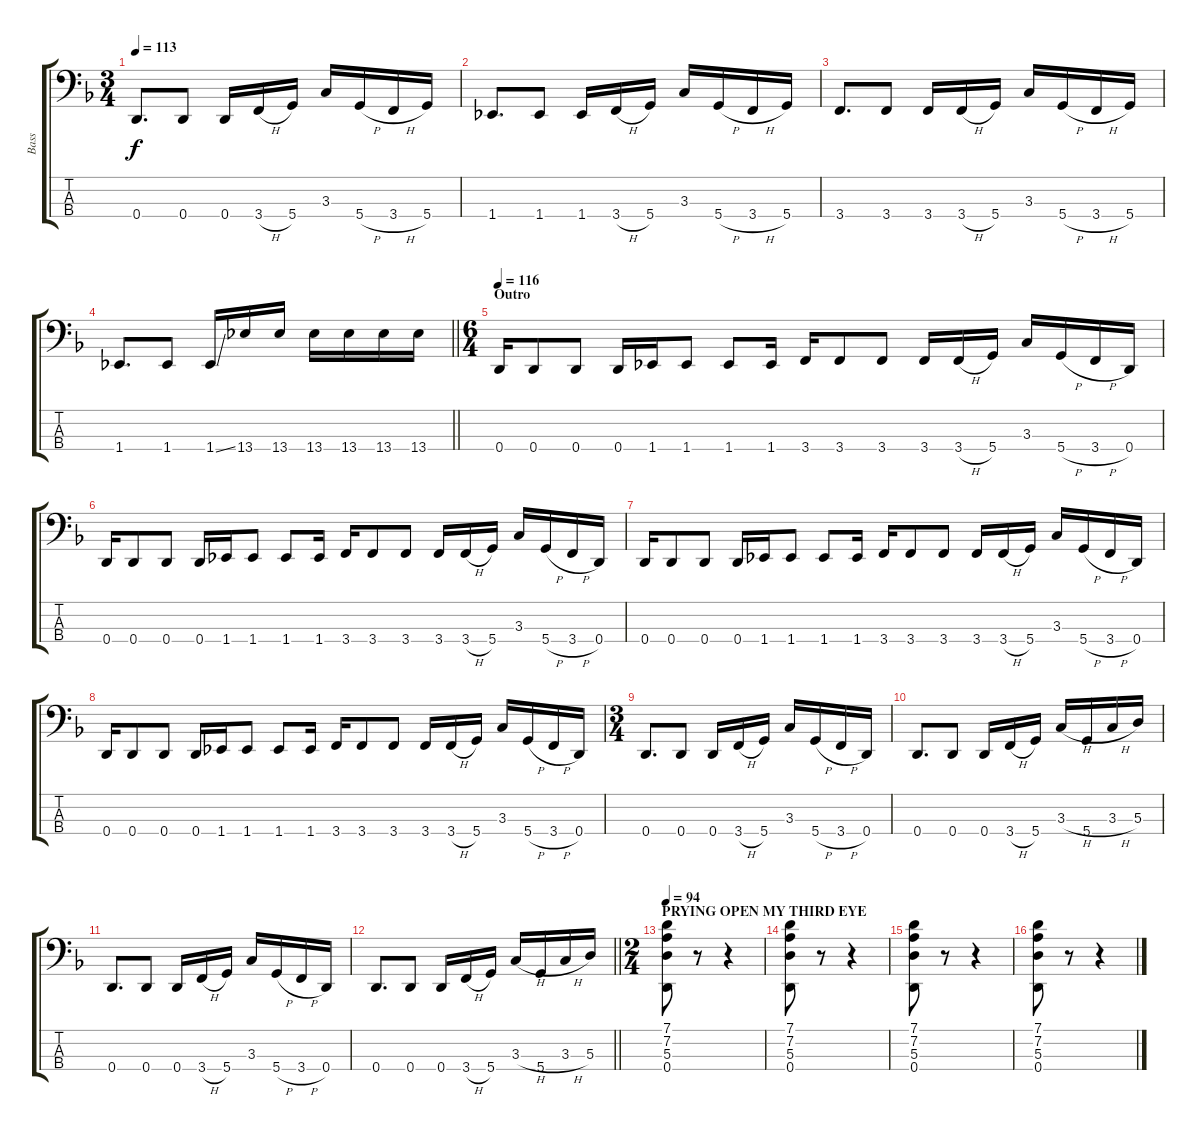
\track ("Bass" "Bass") {instrument slapbass2}
\staff {score tabs}
\tuning (G2 D2 A1 D1) {hide}
\ts (3 4)
\tempo 113
\clef f4
\ks dminor
0.4.8{d dy f} 0.4.8 0.4.16 3.4{h}.16 5.4.16 3.3.16 5.4{h}.16 3.4{h}.16 5.4.16 |
1.4.8{d} 1.4.8 1.4.16 3.4{h}.16 5.4.16 3.3.16 5.4{h}.16 3.4{h}.16 5.4.16 |
3.4.8{d} 3.4.8 3.4.16 3.4{h}.16 5.4.16 3.3.16 5.4{h}.16 3.4{h}.16 5.4.16 |
\barLineRight lightlight
1.4.8{d} 1.4.8 1.4{ss}.16 13.4.16 13.4.16 13.4.16 13.4.16 13.4.16 13.4.16 |
\ts (6 4)
\section ("" "Outro")
\tempo 116
0.4.16{volume 15} 0.4.8 0.4.8 0.4.16 1.4.16 1.4.8 1.4.8 1.4.16 3.4.16 3.4.8 3.4.8 3.4.16 3.4{h}.16 5.4.16 3.3.16 5.4{h}.16 3.4{h}.16 0.4.16 |
0.4.16 0.4.8 0.4.8 0.4.16 1.4.16 1.4.8 1.4.8 1.4.16 3.4.16 3.4.8 3.4.8 3.4.16 3.4{h}.16 5.4.16 3.3.16 5.4{h}.16 3.4{h}.16 0.4.16 |
0.4.16 0.4.8 0.4.8 0.4.16 1.4.16 1.4.8 1.4.8 1.4.16 3.4.16 3.4.8 3.4.8 3.4.16 3.4{h}.16 5.4.16 3.3.16 5.4{h}.16 3.4{h}.16 0.4.16 |
0.4.16 0.4.8 0.4.8 0.4.16 1.4.16 1.4.8 1.4.8 1.4.16 3.4.16 3.4.8 3.4.8 3.4.16 3.4{h}.16 5.4.16 3.3.16 5.4{h}.16 3.4{h}.16 0.4.16 |
\ts (3 4)
0.4.8{d} 0.4.8 0.4.16 3.4{h}.16 5.4.16 3.3.16 5.4{h}.16 3.4{h}.16 0.4.16 |
0.4.8{d} 0.4.8 0.4.16 3.4{h}.16 5.4.16 3.3{h}.16 5.4.16 3.3{h}.16 5.3.16 |
0.4.8{d} 0.4.8 0.4.16 3.4{h}.16 5.4.16 3.3.16 5.4{h}.16 3.4{h}.16 0.4.16 |
\barLineRight lightlight
0.4.8{d} 0.4.8 0.4.16 3.4{h}.16 5.4.16 3.3{h}.16 5.4.16 3.3{h}.16 5.3.16 |
\ts (2 4)
\section ("" "PRYING OPEN MY THIRD EYE")
\tempo 94
(7.1 7.2 5.3 0.4).8{volume 16 instrument overdrivenguitar} r.8 r.4 |
(7.1 7.2 5.3 0.4).8 r.8 r.4 |
(7.1 7.2 5.3 0.4).8 r.8 r.4 |
(7.1 7.2 5.3 0.4).8 r.8 r.4
